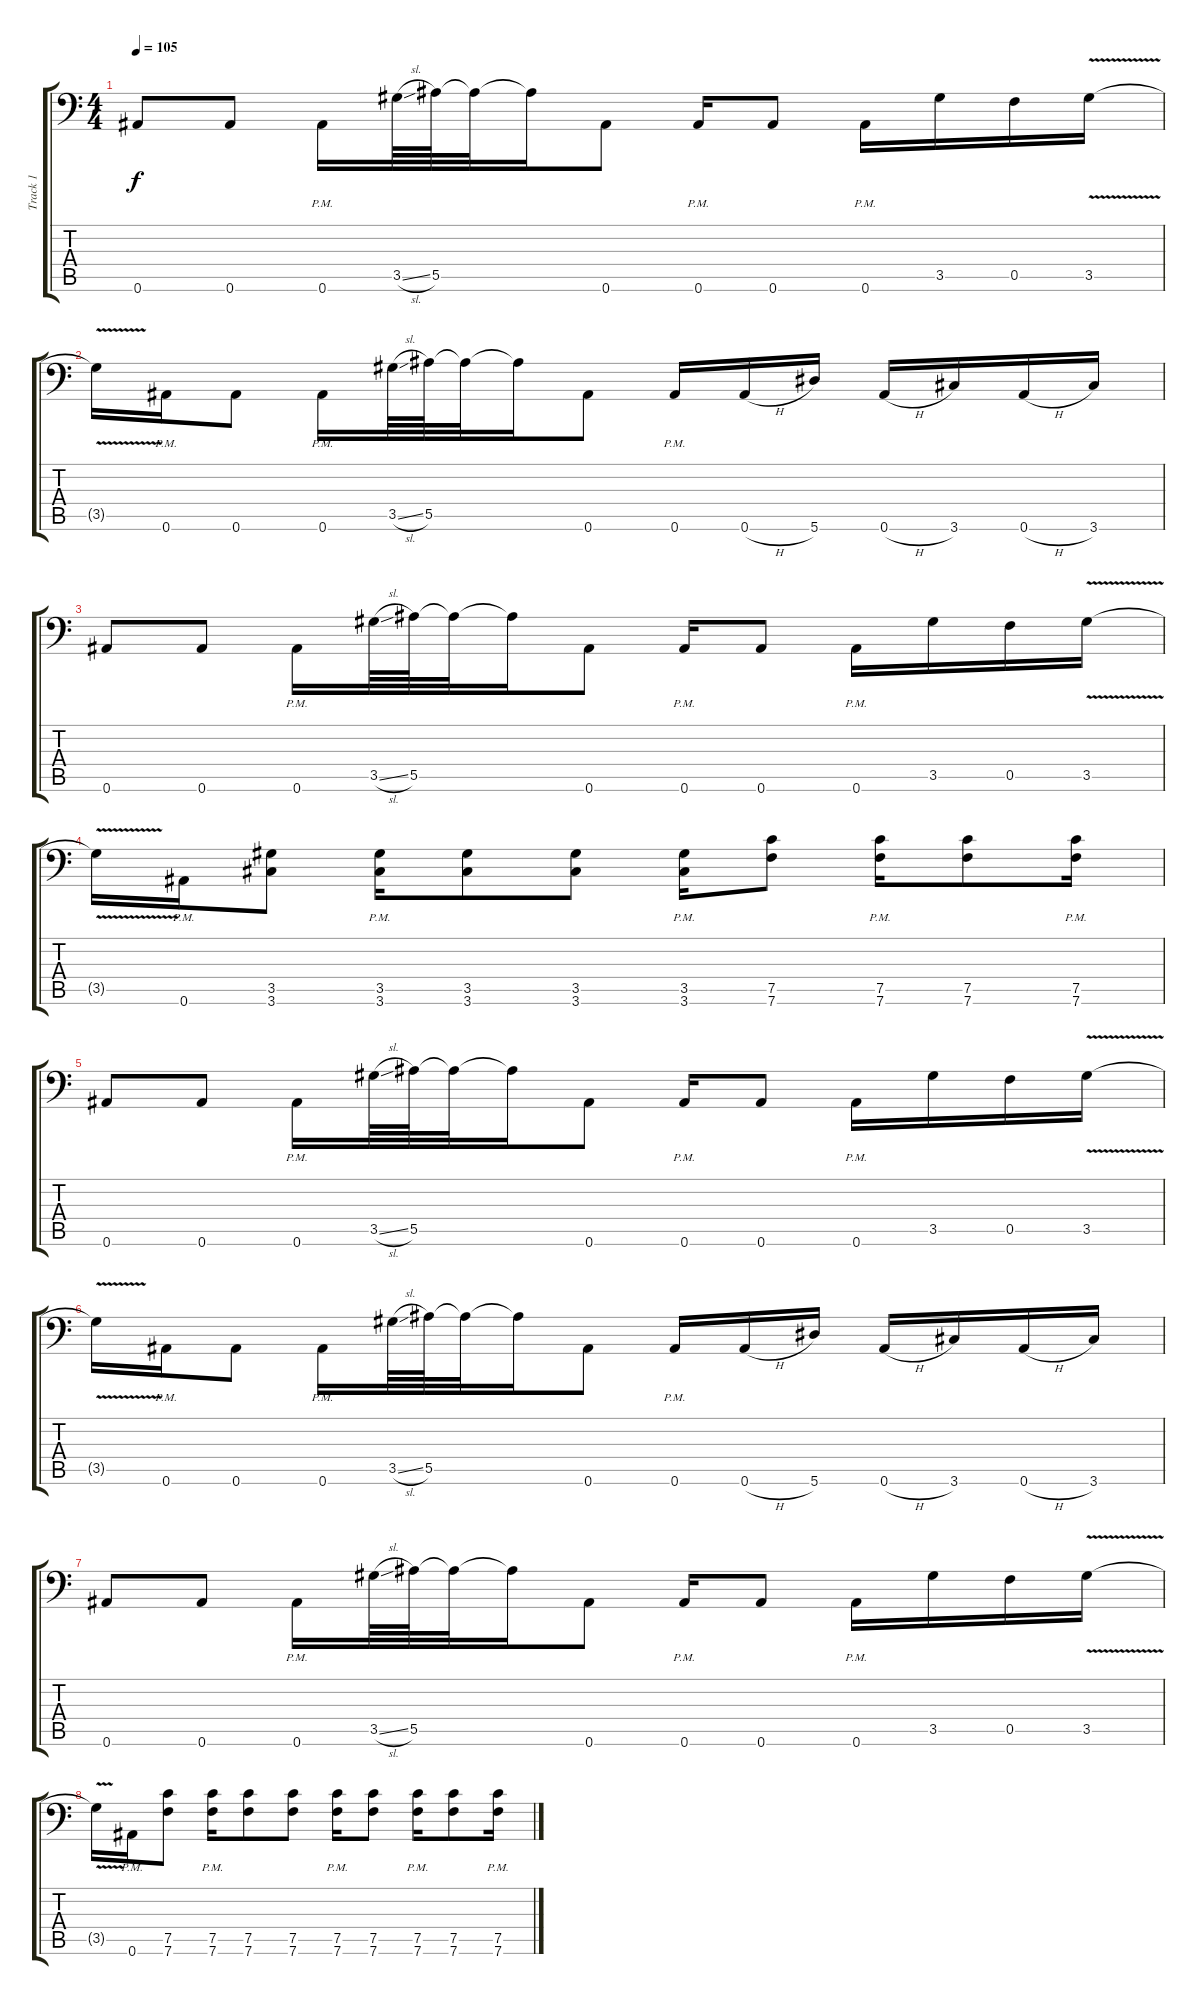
\track ("Track 1" "Track 1") {instrument distortionguitar}
\staff {score tabs}
\tuning (C4 G3 Eb3 Bb2 F2 Bb1) {hide}
\ts (4 4)
\tempo 105
\clef f4
\ks c
0.6.8{dy f} 0.6.8 0.6{pm}.16 3.5{sl}.64 5.5.64 5.5{t}.32 5.5{t}.16 0.6.8 0.6{pm}.16 0.6.8 0.6{pm}.16 3.5.16 0.5.16 3.5{v}.16 |
3.5{t}.16 0.6{pm}.16 0.6.8 0.6{pm}.16 3.5{sl}.64 5.5.64 5.5{t}.32 5.5{t}.16 0.6.8 0.6{pm}.16 0.6{h}.16 5.6.16 0.6{h}.16 3.6.16 0.6{h}.16 3.6.16 |
0.6.8 0.6.8 0.6{pm}.16 3.5{sl}.64 5.5.64 5.5{t}.32 5.5{t}.16 0.6.8 0.6{pm}.16 0.6.8 0.6{pm}.16 3.5.16 0.5.16 3.5{v}.16 |
3.5{t}.16 0.6{pm}.16 (3.5 3.6).8 (3.5{pm} 3.6).16 (3.5 3.6).8 (3.5 3.6).8 (3.5 3.6{pm}).16 (7.5 7.6).8 (7.5{pm} 7.6).16 (7.5 7.6).8 (7.5{pm} 7.6).16 |
0.6.8 0.6.8 0.6{pm}.16 3.5{sl}.64 5.5.64 5.5{t}.32 5.5{t}.16 0.6.8 0.6{pm}.16 0.6.8 0.6{pm}.16 3.5.16 0.5.16 3.5{v}.16 |
3.5{t}.16 0.6{pm}.16 0.6.8 0.6{pm}.16 3.5{sl}.64 5.5.64 5.5{t}.32 5.5{t}.16 0.6.8 0.6{pm}.16 0.6{h}.16 5.6.16 0.6{h}.16 3.6.16 0.6{h}.16 3.6.16 |
0.6.8 0.6.8 0.6{pm}.16 3.5{sl}.64 5.5.64 5.5{t}.32 5.5{t}.16 0.6.8 0.6{pm}.16 0.6.8 0.6{pm}.16 3.5.16 0.5.16 3.5{v}.16 |
3.5{t}.16 0.6{pm}.16 (7.5 7.6).8 (7.5{pm} 7.6).16 (7.5 7.6).8 (7.5 7.6).8 (7.5 7.6{pm}).16 (7.5 7.6).8 (7.5{pm} 7.6).16 (7.5 7.6).8 (7.5{pm} 7.6).16
